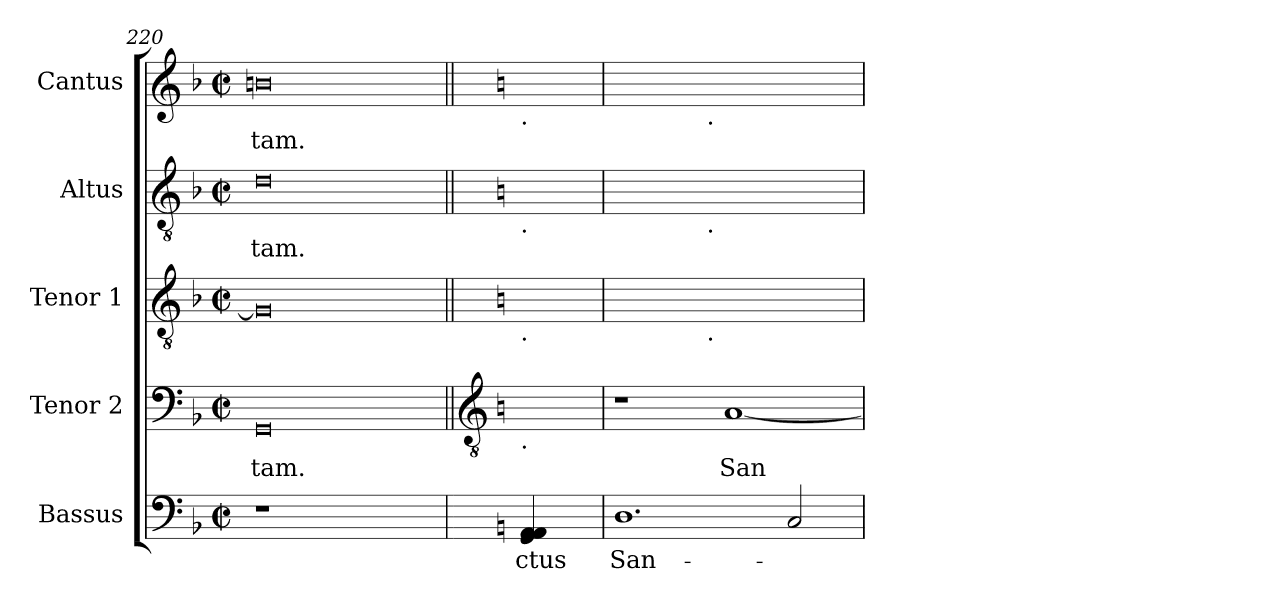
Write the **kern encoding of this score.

**kern	**text	**kern	**text	**kern	**kern	**text	**kern	**text
*part5	*part5	*part4	*part4	*part3	*part2	*part2	*part1	*part1
*staff5	*staff5	*staff4	*staff4	*staff3	*staff2	*staff2	*staff1	*staff1
*I"Bassus	*	*I"Tenor 2	*	*I"Tenor 1	*I"Altus	*	*I"Cantus	*
*clefF4	*	*clefF4	*	*clefGv2	*clefGv2	*	*clefG2	*
*k[b-]	*	*k[b-]	*	*k[b-]	*k[b-]	*	*k[b-]	*
*F:	*	*F:	*	*F:	*F:	*	*F:	*
*M2/2	*	*M2/2	*	*M2/2	*M2/2	*	*M2/2	*
*met(c|)	*	*met(c|)	*	*met(c|)	*met(c|)	*	*met(c|)	*
=220	=220	=220	=220	=220	=220	=220	=220	=220
!	!	!	!LO:LY:b:cj	!	!	!LO:LY:b:cj	!	!LO:LY:b:cj
1r	.	0GG	-tam.	0G]	0d	-tam.	0bn	-tam.
1ryy	.	.	.	.	.	.	.	.
!!LO:PB:g=z
=221	=221||	=221||	=221||	=221||	=221||	=221||	=221||	=221||
*	*	*clefGv2	*	*	*	*	*	*
*k[]	*	*k[]	*	*k[]	*k[]	*	*k[]	*
*C:	*	*C:	*	*C:	*C:	*	*C:	*
!	!LO:LY:b:cj	!	!	!	!	!	!	!
4AA/ 4AA/ 4GG/	-ctus	2ryy	.	2ryy	2ryy	.	2ryy	.
4ryy	.	.	.	.	.	.	.	.
!	!	!	!	!	!	!	!LO:TX:b:t=.	!
!	!	!	!	!	!LO:TX:b:t=.	!	!	!
!	!	!	!	!LO:TX:b:t=.	!	!	!	!
!	!	!LO:TX:b:t=.	!	!	!	!	!	!
=222	=222	=222	=222	=222	=222	=222	=222	=222
!	!LO:LY:b:cj	!	!	!	!	!	!	!
1.D	San-	1r	.	2...ryy	2...ryy	.	2...ryy	.
!	!	!	!	!	!	!	!LO:TX:b:t=.	!
!	!	!	!	!	!LO:TX:b:t=.	!	!	!
!	!	!	!	!LO:TX:b:t=.	!	!	!	!
.	.	.	.	1ryy	1ryy	.	1ryy	.
!	!	!	!LO:LY:b:cj	!	!	!	!	!
.	.	[<1A	San-	.	.	.	.	.
2C/	.	.	.	.	.	.	.	.
.	.	.	.	16ryy	16ryy	.	16ryy	.
=	=	=	=	=	=	=	=	=
*-	*-	*-	*-	*-	*-	*-	*-	*-
